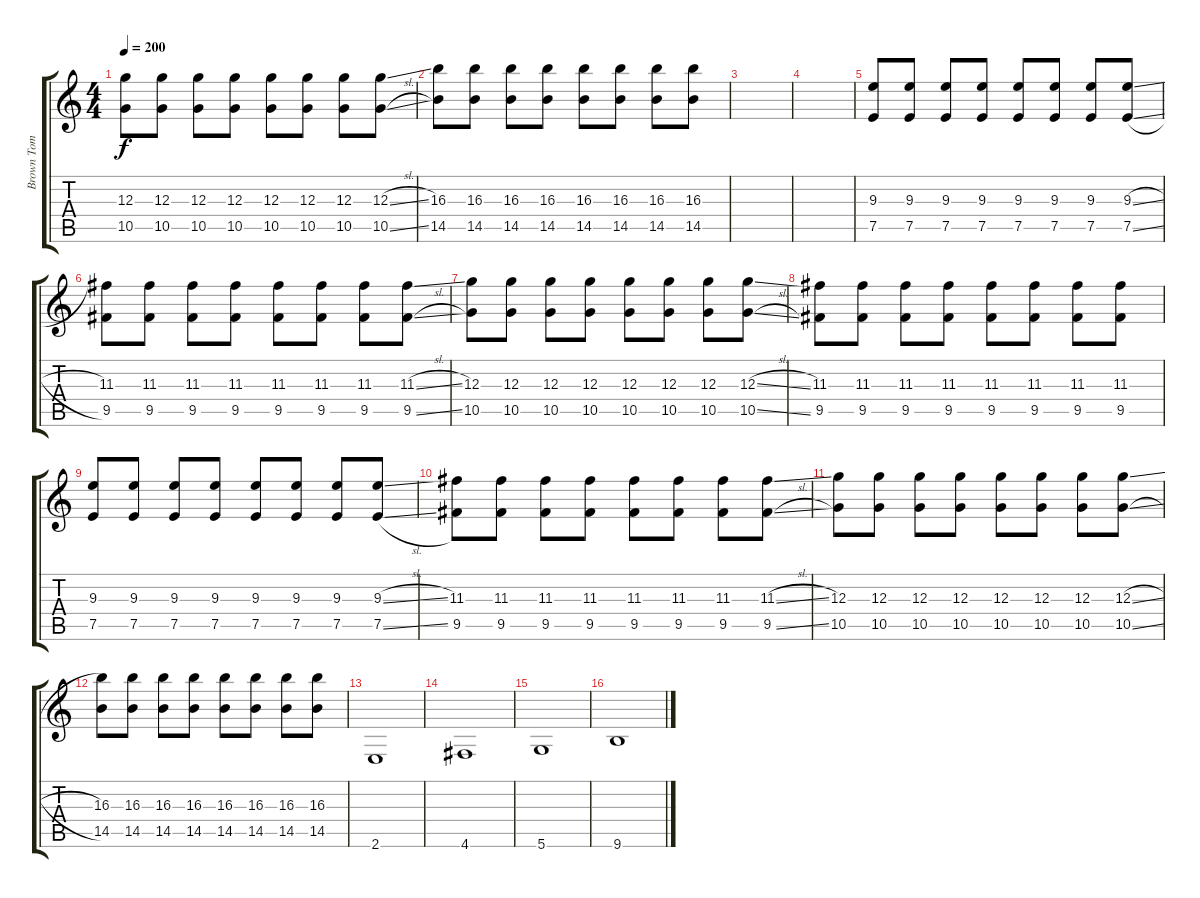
\track ("Brown Tom" "Brown Tom") {instrument electricguitarclean}
\staff {score tabs}
\tuning (E4 B3 G3 D3 A2 D2) {hide}
\ts (4 4)
\tempo 200
\clef g2
\ks c
(12.3 10.5).8{dy f} (12.3 10.5).8 (12.3 10.5).8 (12.3 10.5).8 (12.3 10.5).8 (12.3 10.5).8 (12.3 10.5).8 (12.3{sl} 10.5{sl}).8 |
(16.3 14.5).8 (16.3 14.5).8 (16.3 14.5).8 (16.3 14.5).8 (16.3 14.5).8 (16.3 14.5).8 (16.3 14.5).8 (16.3 14.5).8 |
|
|
(9.3 7.5).8 (9.3 7.5).8 (9.3 7.5).8 (9.3 7.5).8 (9.3 7.5).8 (9.3 7.5).8 (9.3 7.5).8 (9.3{sl} 7.5{sl}).8 |
(11.3 9.5).8 (11.3 9.5).8 (11.3 9.5).8 (11.3 9.5).8 (11.3 9.5).8 (11.3 9.5).8 (11.3 9.5).8 (11.3{sl} 9.5{sl}).8 |
(12.3 10.5).8 (12.3 10.5).8 (12.3 10.5).8 (12.3 10.5).8 (12.3 10.5).8 (12.3 10.5).8 (12.3 10.5).8 (12.3{sl} 10.5{sl}).8 |
(11.3 9.5).8 (11.3 9.5).8 (11.3 9.5).8 (11.3 9.5).8 (11.3 9.5).8 (11.3 9.5).8 (11.3 9.5).8 (11.3 9.5).8 |
(9.3 7.5).8 (9.3 7.5).8 (9.3 7.5).8 (9.3 7.5).8 (9.3 7.5).8 (9.3 7.5).8 (9.3 7.5).8 (9.3{sl} 7.5{sl}).8 |
(11.3 9.5).8 (11.3 9.5).8 (11.3 9.5).8 (11.3 9.5).8 (11.3 9.5).8 (11.3 9.5).8 (11.3 9.5).8 (11.3{sl} 9.5{sl}).8 |
(12.3 10.5).8 (12.3 10.5).8 (12.3 10.5).8 (12.3 10.5).8 (12.3 10.5).8 (12.3 10.5).8 (12.3 10.5).8 (12.3{sl} 10.5{sl}).8 |
(16.3 14.5).8 (16.3 14.5).8 (16.3 14.5).8 (16.3 14.5).8 (16.3 14.5).8 (16.3 14.5).8 (16.3 14.5).8 (16.3 14.5).8 |
2.6.1 |
4.6.1 |
5.6.1 |
9.6.1
